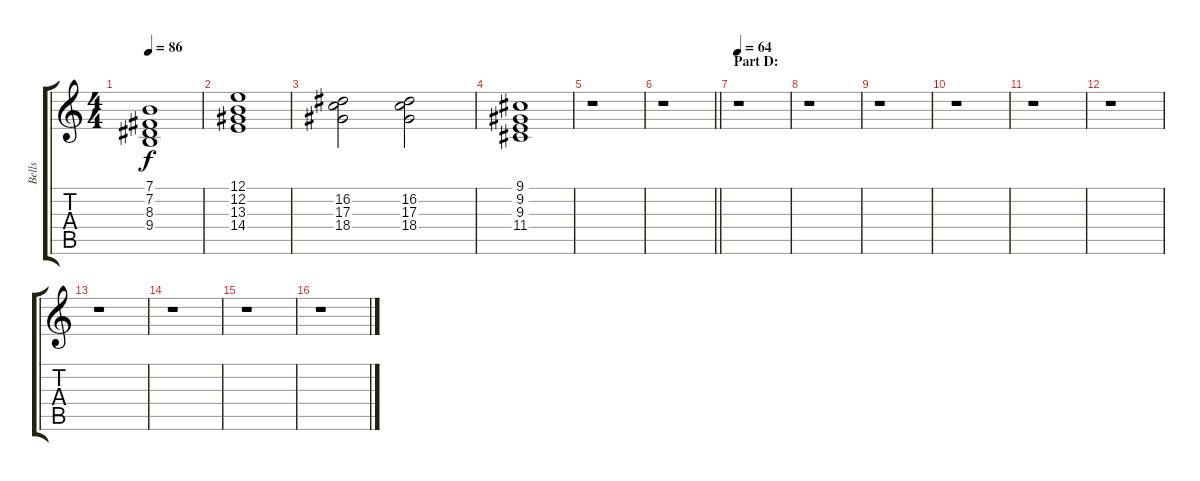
\track ("Bells" "Bells") {instrument tubularbells}
\staff {score tabs}
\tuning (E4 B3 G3 D3 A2 E2) {hide}
\ts (4 4)
\tempo 86
\clef g2
\ks c
(7.1 7.2 8.3 9.4).1{dy f} |
(12.1 12.2 13.3 14.4).1 |
(16.2 17.3 18.4).2 (16.2 17.3 18.4).2 |
(9.1 9.2 9.3 11.4).1 |
r.1 |
\barLineRight lightlight
r.1 |
\section ("" "Part D:")
\tempo 64
r.1 |
r.1 |
r.1 |
r.1 |
r.1 |
r.1 |
r.1 |
r.1 |
r.1 |
r.1
